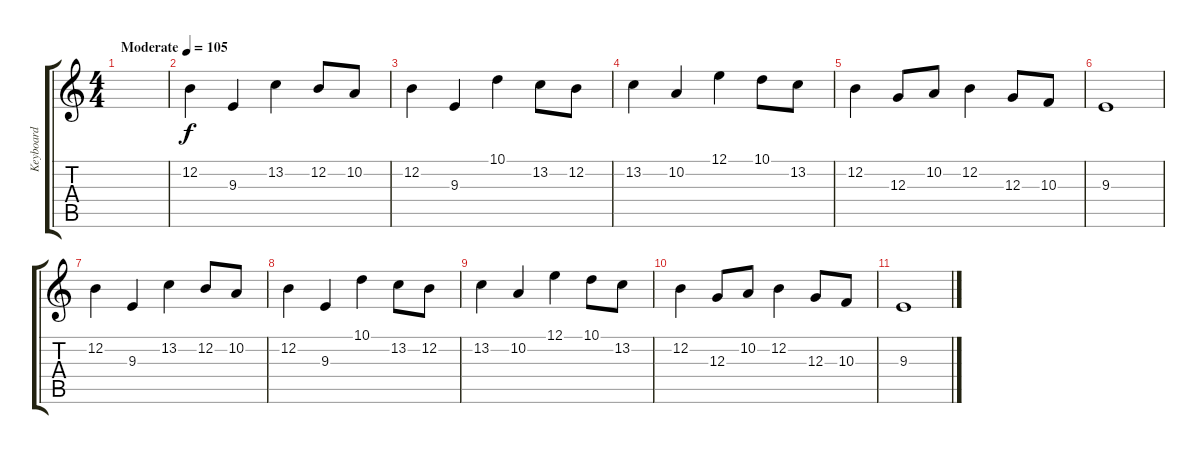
\track ("Keyboard" "Keyboard") {instrument tremolostrings}
\staff {score tabs}
\tuning (E4 B3 G3 D3 A2 E2) {hide}
\ts (4 4)
\tempo (105 "Moderate")
\clef g2
\ks c
|
12.2.4 9.3.4 13.2.4 12.2.8 10.2.8 |
12.2.4 9.3.4 10.1.4 13.2.8 12.2.8 |
13.2.4 10.2.4 12.1.4 10.1.8 13.2.8 |
12.2.4 12.3.8 10.2.8 12.2.4 12.3.8 10.3.8 |
9.3.1 |
12.2.4 9.3.4 13.2.4 12.2.8 10.2.8 |
12.2.4 9.3.4 10.1.4 13.2.8 12.2.8 |
13.2.4 10.2.4 12.1.4 10.1.8 13.2.8 |
12.2.4 12.3.8 10.2.8 12.2.4 12.3.8 10.3.8 |
9.3.1
